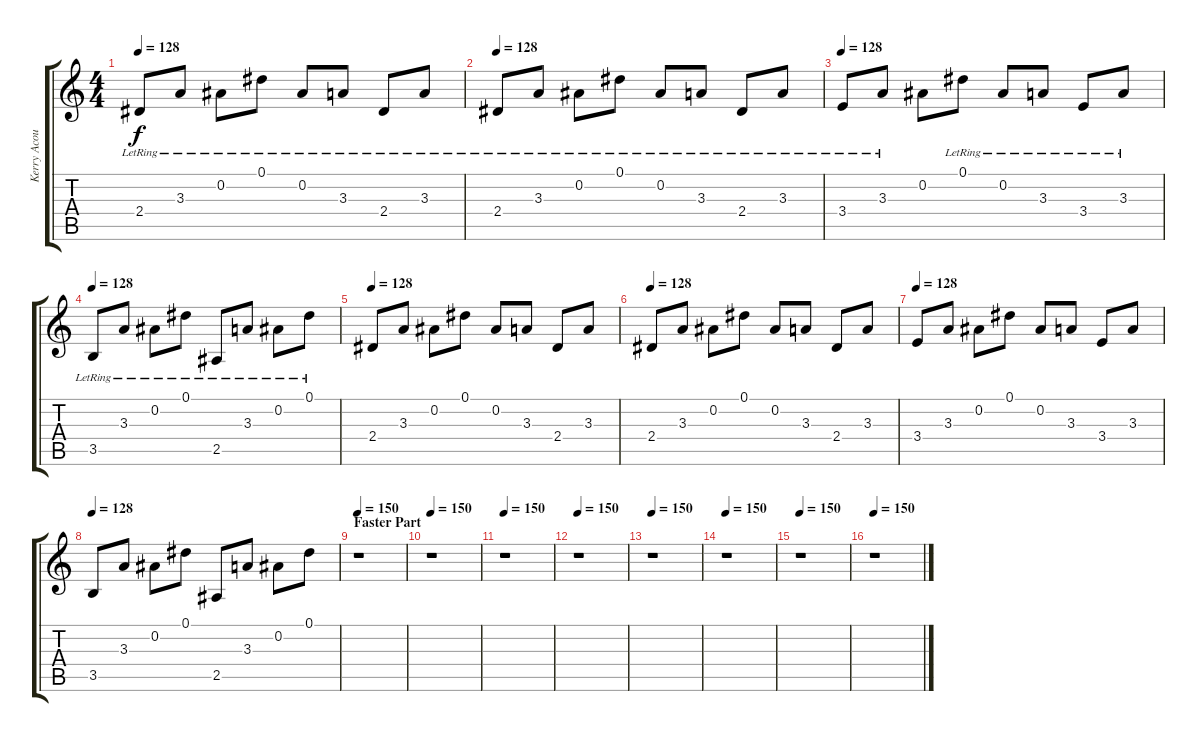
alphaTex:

\track ("Kerry Acoustic" "Kerry Acou") {instrument electricguitarclean}
\staff {score tabs}
\tuning (Eb4 Bb3 Gb3 Db3 Ab2 Eb2) {hide}
\ts (4 4)
\tempo 128
\clef g2
\ks c
2.4{lr}.8{dy f instrument electricguitarclean} 3.3{lr}.8 0.2{lr}.8 0.1{lr}.8 0.2{lr}.8 3.3{lr}.8 2.4{lr}.8 3.3{lr}.8 |
\tempo 128
2.4{lr}.8{instrument electricguitarclean} 3.3{lr}.8 0.2{lr}.8 0.1{lr}.8 0.2{lr}.8 3.3{lr}.8 2.4{lr}.8 3.3{lr}.8 |
\tempo 128
3.4{lr}.8{instrument electricguitarclean} 3.3{lr}.8 0.2.8 0.1{lr}.8 0.2{lr}.8 3.3{lr}.8 3.4{lr}.8 3.3{lr}.8 |
\tempo 128
3.5{lr}.8 3.3{lr}.8 0.2{lr}.8 0.1{lr}.8 2.5{lr}.8 3.3{lr}.8 0.2{lr}.8 0.1{lr}.8 |
\tempo 128
2.4.8{instrument electricguitarclean} 3.3.8 0.2.8 0.1.8 0.2.8 3.3.8 2.4.8 3.3.8 |
\tempo 128
2.4.8{instrument electricguitarclean} 3.3.8 0.2.8 0.1.8 0.2.8 3.3.8 2.4.8 3.3.8 |
\tempo 128
3.4.8{instrument electricguitarclean} 3.3.8 0.2.8 0.1.8 0.2.8 3.3.8 3.4.8 3.3.8 |
\tempo 128
3.5.8 3.3.8 0.2.8 0.1.8 2.5.8 3.3.8 0.2.8 0.1.8 |
\section ("" "Faster Part")
\tempo 150
r.1 |
\tempo 150
r.1 |
\tempo 150
r.1 |
\tempo 150
r.1 |
\tempo 150
r.1 |
\tempo 150
r.1 |
\tempo 150
r.1 |
\tempo 150
r.1
